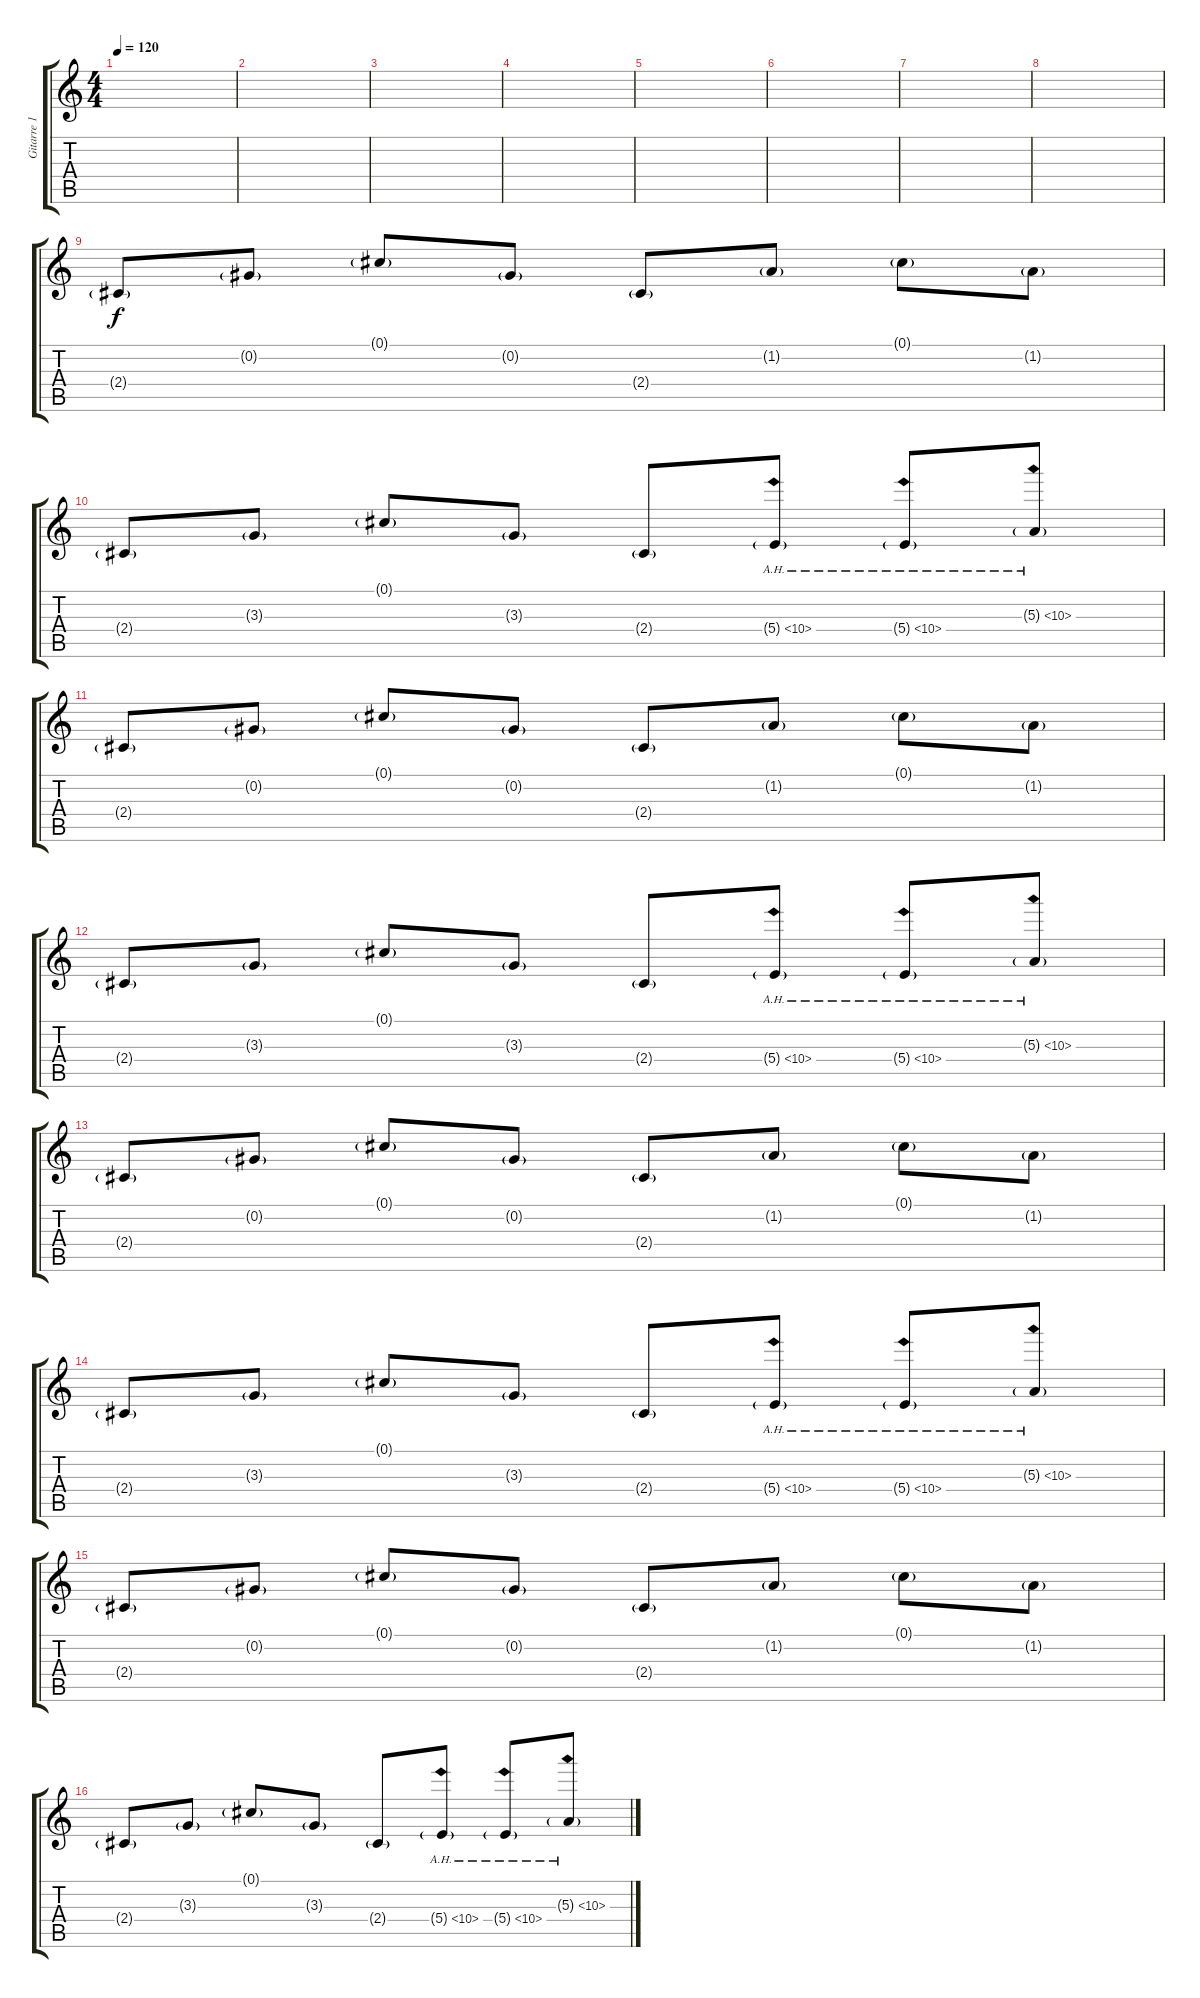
\track ("Gitarre 1" "Gitarre 1") {instrument distortionguitar}
\staff {score tabs}
\tuning (Db4 Ab3 E3 B2 Gb2 B1) {hide}
\ts (4 4)
\tempo 120
\tempo 110
\tempo 120
\clef g2
\ks c
|
|
|
|
|
|
|
|
2.4{g}.8{instrument electricguitarmuted} 0.2{g}.8 0.1{g}.8 0.2{g}.8 2.4{g}.8 1.2{g}.8 0.1{g}.8 1.2{g}.8 |
2.4{g}.8 3.3{g}.8 0.1{g}.8 3.3{g}.8 2.4{g}.8 5.4{ah 5 g}.8 5.4{ah 5 g}.8 5.3{ah 5 g}.8 |
2.4{g}.8{instrument electricguitarmuted} 0.2{g}.8 0.1{g}.8 0.2{g}.8 2.4{g}.8 1.2{g}.8 0.1{g}.8 1.2{g}.8 |
2.4{g}.8 3.3{g}.8 0.1{g}.8 3.3{g}.8 2.4{g}.8 5.4{ah 5 g}.8 5.4{ah 5 g}.8 5.3{ah 5 g}.8 |
2.4{g}.8{instrument electricguitarmuted} 0.2{g}.8 0.1{g}.8 0.2{g}.8 2.4{g}.8 1.2{g}.8 0.1{g}.8 1.2{g}.8 |
2.4{g}.8 3.3{g}.8 0.1{g}.8 3.3{g}.8 2.4{g}.8 5.4{ah 5 g}.8 5.4{ah 5 g}.8 5.3{ah 5 g}.8 |
2.4{g}.8{instrument electricguitarmuted} 0.2{g}.8 0.1{g}.8 0.2{g}.8 2.4{g}.8 1.2{g}.8 0.1{g}.8 1.2{g}.8 |
2.4{g}.8 3.3{g}.8 0.1{g}.8 3.3{g}.8 2.4{g}.8 5.4{ah 5 g}.8 5.4{ah 5 g}.8 5.3{ah 5 g}.8
